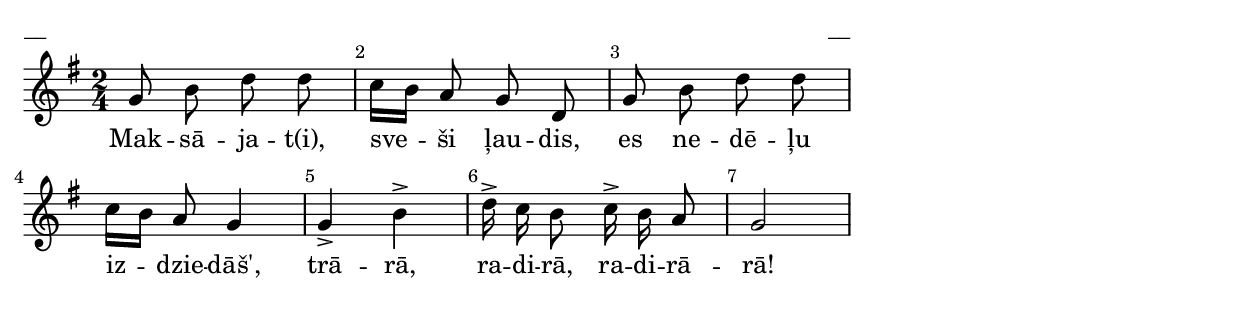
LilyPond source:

\version "2.13.16"
%\header {
%    title = "Dienas maksa"
%}
\paper {
line-width = 14\cm
left-margin = 0.4\cm
between-system-padding = 0.1\cm
between-system-space = 0.1\cm
}
\layout {
indent = #0
ragged-last = ##f
}


voiceA = \relative c'' {
\clef treble
\key g\major 
\time 2/4
\override Score.BarNumber 
#'break-visibility = #end-of-line-invisible
\break
g8 b d d | c16[ b] a8 g d | 
g b d d | c16[ b] a8 g4 |
g4-> b4-> | d16-> c b8 c16-> b a8 | g2 
}

lyricA = \lyricmode {
Mak -- sā -- ja -- t(i), sve -- ši ļau -- dis, es ne -- dē -- ļu
iz -- dzie -- dāš', trā -- rā, ra -- di -- rā, ra -- di -- rā -- rā!
}

fullScore = <<
\new Staff {
<<
\new Voice = "voiceA" { \oneVoice \autoBeamOff \voiceA }
\lyricsto "voiceA" \new Lyrics \lyricA
>>
}
>>

\score {
\fullScore
\header { piece = "__" opus = "__" }
}
\markup { \with-color #(x11-color 'white) \sans \smaller "__" }
\score {
\unfoldRepeats
\fullScore
\midi {
\context { \Staff \remove "Staff_performer" }
\context { \Voice \consists "Staff_performer" }
}
}


